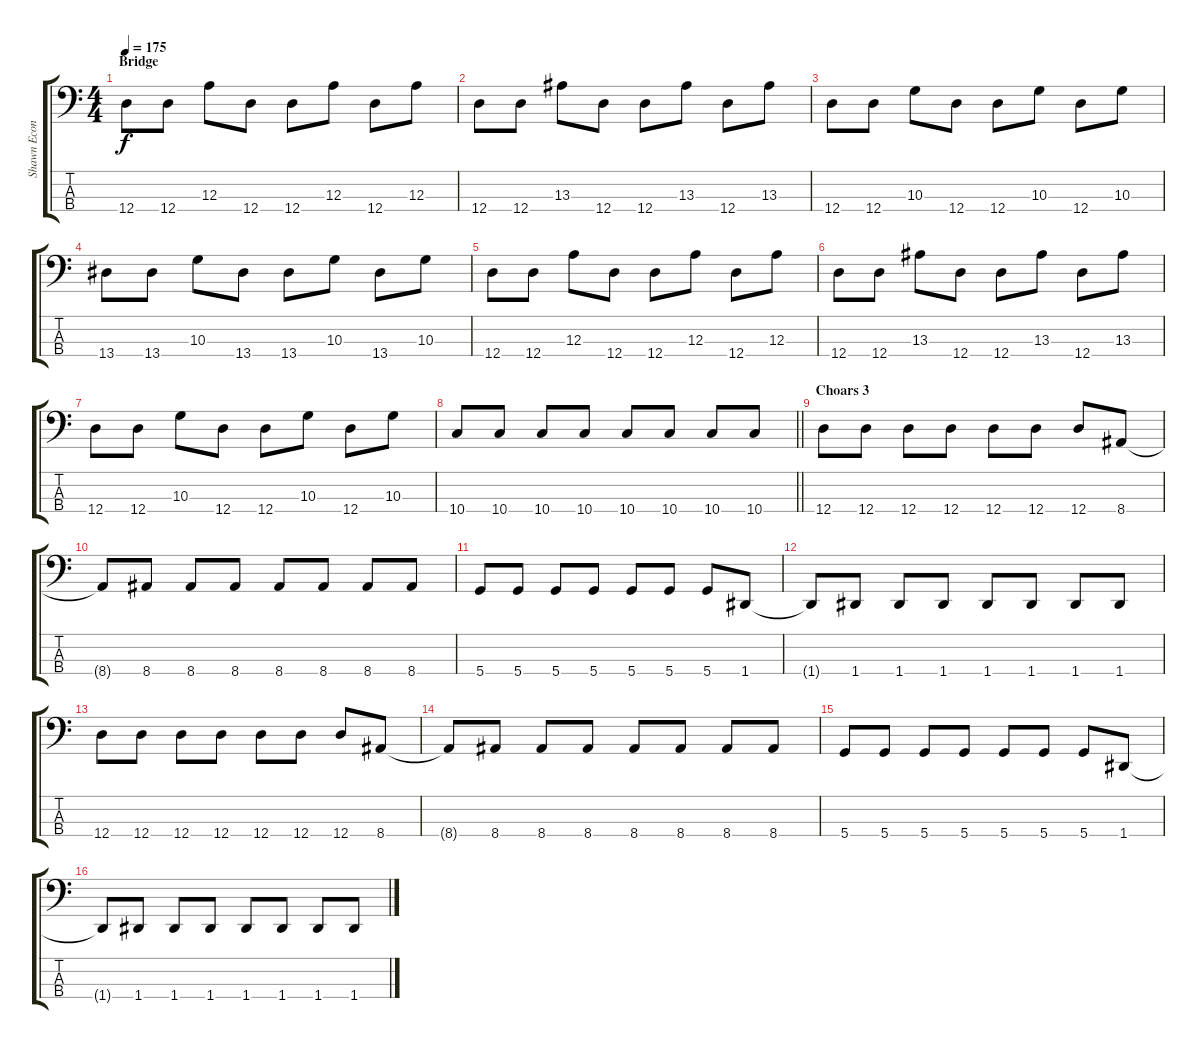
\track ("Shawn Economaki" "Shawn Econ") {instrument electricbasspick}
\staff {score tabs}
\tuning (G2 D2 A1 D1) {hide}
\ts (4 4)
\section ("" "Bridge")
\tempo 175
\clef f4
\ks c
12.4.8{dy f} 12.4.8 12.3.8 12.4.8 12.4.8 12.3.8 12.4.8 12.3.8 |
12.4.8 12.4.8 13.3.8 12.4.8 12.4.8 13.3.8 12.4.8 13.3.8 |
12.4.8 12.4.8 10.3.8 12.4.8 12.4.8 10.3.8 12.4.8 10.3.8 |
13.4.8 13.4.8 10.3.8 13.4.8 13.4.8 10.3.8 13.4.8 10.3.8 |
12.4.8 12.4.8 12.3.8 12.4.8 12.4.8 12.3.8 12.4.8 12.3.8 |
12.4.8 12.4.8 13.3.8 12.4.8 12.4.8 13.3.8 12.4.8 13.3.8 |
12.4.8 12.4.8 10.3.8 12.4.8 12.4.8 10.3.8 12.4.8 10.3.8 |
\barLineRight lightlight
10.4.8 10.4.8 10.4.8 10.4.8 10.4.8 10.4.8 10.4.8 10.4.8 |
\section ("" "Choars 3")
12.4.8 12.4.8 12.4.8 12.4.8 12.4.8 12.4.8 12.4.8 8.4.8 |
8.4{t}.8 8.4.8 8.4.8 8.4.8 8.4.8 8.4.8 8.4.8 8.4.8 |
5.4.8 5.4.8 5.4.8 5.4.8 5.4.8 5.4.8 5.4.8 1.4.8 |
1.4{t}.8 1.4.8 1.4.8 1.4.8 1.4.8 1.4.8 1.4.8 1.4.8 |
12.4.8 12.4.8 12.4.8 12.4.8 12.4.8 12.4.8 12.4.8 8.4.8 |
8.4{t}.8 8.4.8 8.4.8 8.4.8 8.4.8 8.4.8 8.4.8 8.4.8 |
5.4.8 5.4.8 5.4.8 5.4.8 5.4.8 5.4.8 5.4.8 1.4.8 |
1.4{t}.8 1.4.8 1.4.8 1.4.8 1.4.8 1.4.8 1.4.8 1.4.8
